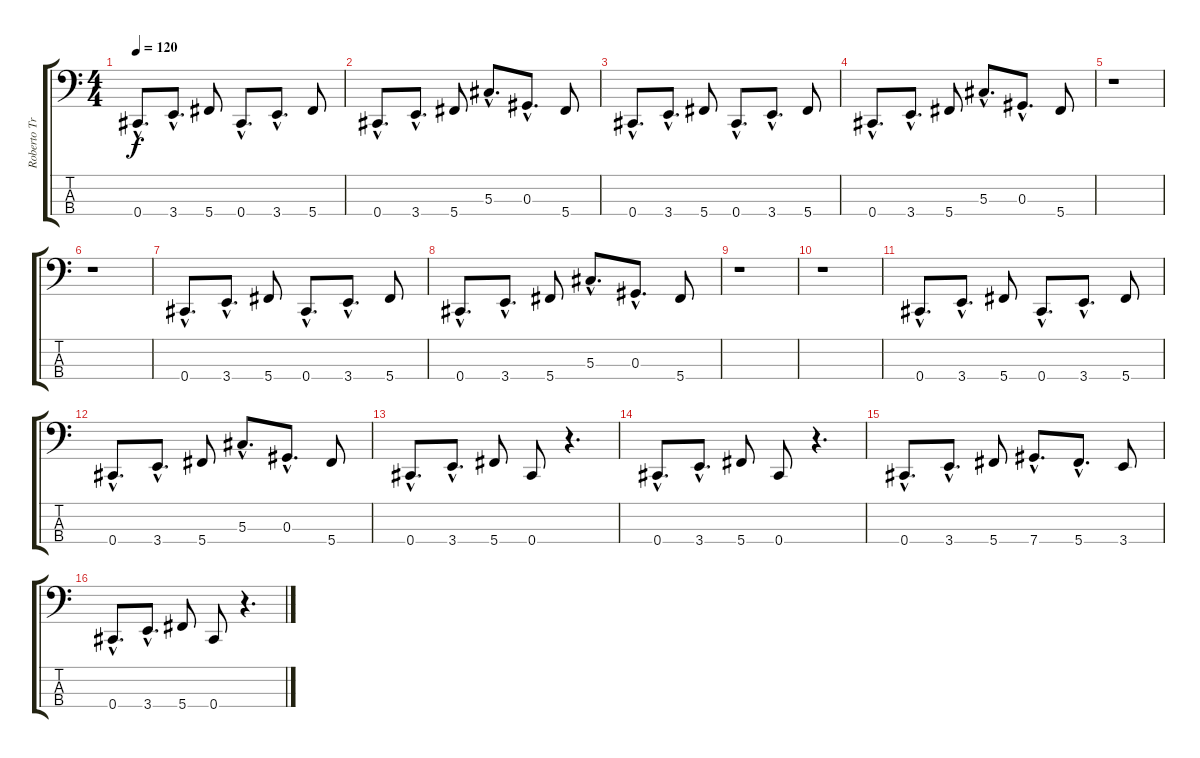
\track ("Roberto Trujillo" "Roberto Tr") {instrument electricbassfinger}
\staff {score tabs}
\tuning (Gb2 Db2 Ab1 Db1) {hide}
\ts (4 4)
\tempo 120
\clef f4
\ks c
0.4{hac}.8{d dy f} 3.4{hac}.8{d} 5.4.8 0.4{hac}.8{d} 3.4{hac}.8{d} 5.4.8 |
0.4{hac}.8{d} 3.4{hac}.8{d} 5.4.8 5.3{hac}.8{d} 0.3{hac}.8{d} 5.4.8 |
0.4{hac}.8{d} 3.4{hac}.8{d} 5.4.8 0.4{hac}.8{d} 3.4{hac}.8{d} 5.4.8 |
0.4{hac}.8{d} 3.4{hac}.8{d} 5.4.8 5.3{hac}.8{d} 0.3{hac}.8{d} 5.4.8 |
r.1 |
r.1 |
0.4{hac}.8{d volume 11} 3.4{hac}.8{d} 5.4.8 0.4{hac}.8{d} 3.4{hac}.8{d} 5.4.8 |
0.4{hac}.8{d} 3.4{hac}.8{d} 5.4.8 5.3{hac}.8{d} 0.3{hac}.8{d} 5.4.8 |
r.1 |
r.1 |
0.4{hac}.8{d} 3.4{hac}.8{d} 5.4.8 0.4{hac}.8{d} 3.4{hac}.8{d} 5.4.8 |
0.4{hac}.8{d} 3.4{hac}.8{d} 5.4.8 5.3{hac}.8{d} 0.3{hac}.8{d} 5.4.8 |
0.4{hac}.8{d volume 16} 3.4{hac}.8{d} 5.4.8 0.4.8 r.4{d} |
0.4{hac}.8{d} 3.4{hac}.8{d} 5.4.8 0.4.8 r.4{d} |
0.4{hac}.8{d} 3.4{hac}.8{d} 5.4.8 7.4{hac}.8{d} 5.4{hac}.8{d} 3.4.8 |
0.4{hac}.8{d} 3.4{hac}.8{d} 5.4.8 0.4.8 r.4{d}
